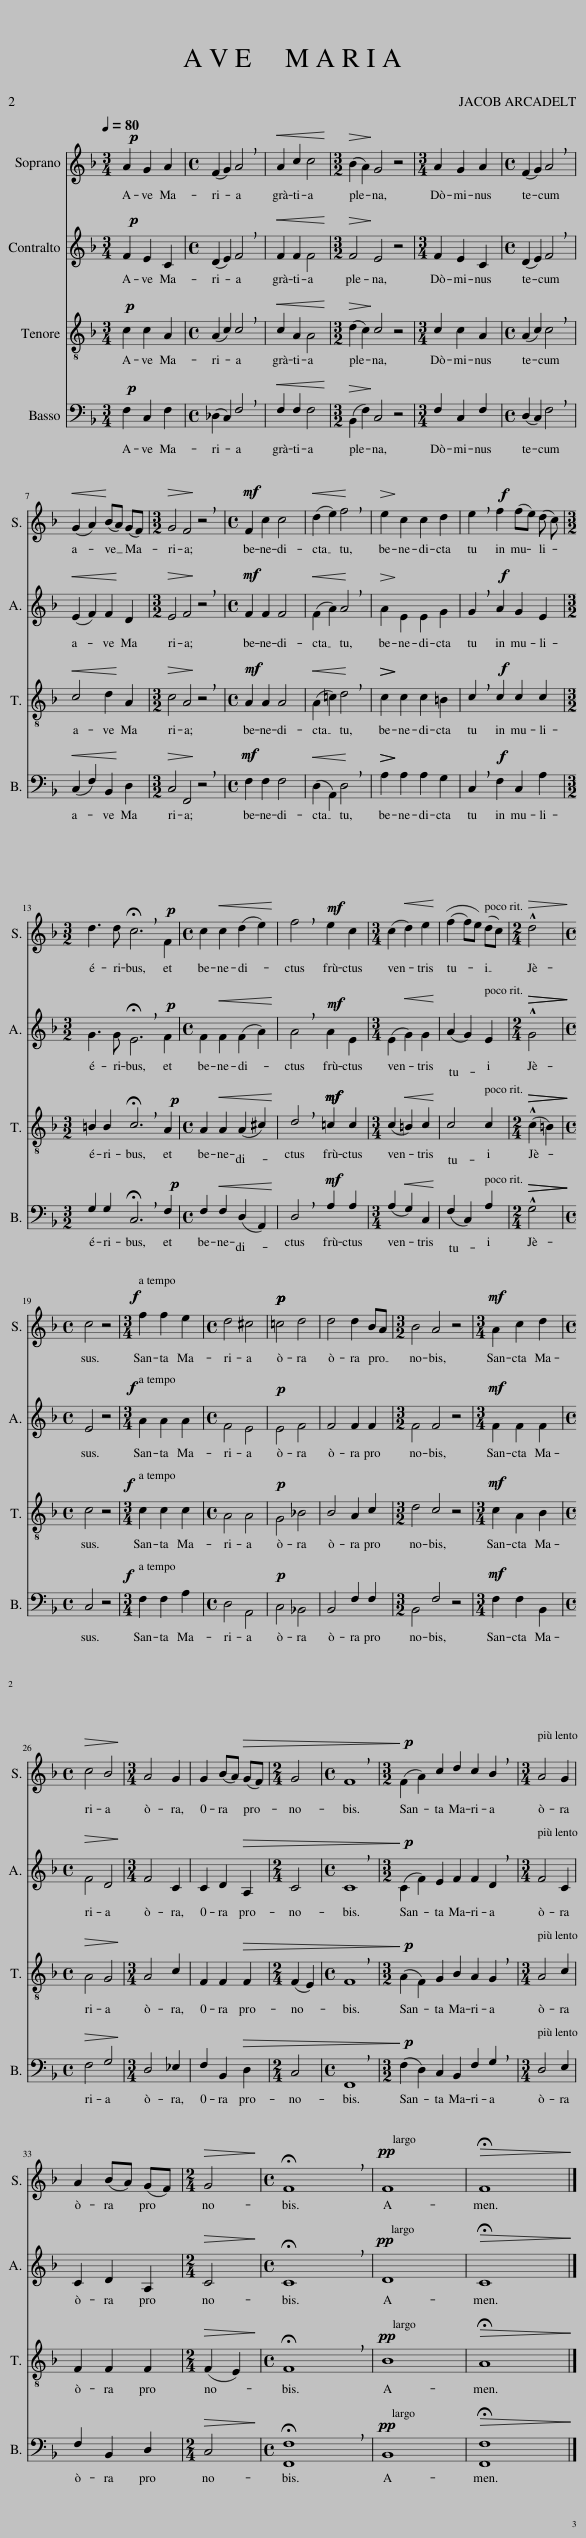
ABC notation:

X:1
%%score 1 2 3 4
L:1/8
Q:1/4=80
M:3/4
I:linebreak $
K:F
V:1 treble
V:2 treble
V:3 treble-8
V:4 bass
V:1
!p! A2 G2 A2 |[M:4/4] (F2 G2) !breath!A4 |!<(! A2 c2 c4!<)! |[M:3/2]!>(! (B2 A2) G4!>)! z4 |[M:3/4] A2 G2 A2 | %5
[M:4/4] (F2 G2) !breath!A4 |$!<(! (G2 A2) (B!<)!A) (GF) |[M:3/2]!>(! G4 F4!>)! !breath!z4 |[M:4/4]!mf! F2 c2 c4 |!<(! (d2 e2)!<)! !breath!f4 | %10
!>(! e2!>)! c2 c2 d2 | !breath!e2!f! f2 (fe) (d c) |$[M:3/2] d3 d !breath!!fermata!c6!p! F2 |[M:4/4] c2!<(! c2 (d2 e2)!<)! | !breath!f4!mf! e2 c2 | %15
[M:3/4] (c2!<(! d2) e2!<)! | ((f2 f)e) (dc) |[M:2/4]!>(! !^!d4!>)! |$[M:4/4] c4 z4 |[M:3/4]!f! f2 f2 e2 | %20
[M:4/4] d4 ^c4 |!p!!p! =c4 d4 | d4 d2 BA |[M:3/2] B4 A4 z4 |[M:3/4]!mf! A2 c2 d2 |$ %25
[M:4/4]!>(! c4 B4!>)! |[M:3/4] A4 G2 | G2 (BA)!>(! (GF) |[M:2/4] G4 |[M:4/4] !breath!F8!>)! | %30
[M:3/2]!p! (F2 A2) c2 d2 c2 !breath!B2 |[M:3/4] A4 G2 |$ A2 (BA) (GF) |[M:2/4]!>(! G4!>)! |[M:4/4] !breath!!fermata!F8 | %35
!pp! F8 |!>(! !fermata!F8!>)! |] %37
V:2
!p! F2 E2 C2 |[M:4/4] (D2 E2) !breath!F4 |!<(! F2 F2 F4!<)! |[M:3/2]!>(! F4 E4!>)! z4 |[M:3/4] F2 E2 C2 | %5
[M:4/4] (D2 E2) !breath!F4 |$!<(! (E2 F2) F2!<)! D2 |[M:3/2]!>(! E4 F4!>)! !breath!z4 |[M:4/4]!mf! F2 F2 F4 |!<(! (F2 A2)!<)! !breath!A4 | %10
!>(! A2!>)! E2 E2 G2 | !breath!G2!f! A2 G2 E2 |$[M:3/2] G3 G !breath!!fermata!E6!p! F2 |[M:4/4] F2!<(! F2 (F2 A2)!<)! | !breath!A4!mf! A2 E2 | %15
[M:3/4] (E2!<(! G2) G2!<)! | (A2 G2) E2 |[M:2/4]!>(!!>(! !^!G4!>)!!>)! |$[M:4/4] E4 z4 |[M:3/4]!f! A2 A2 A2 | %20
[M:4/4] F4 E4 |!p! E4 F4 | F4 F2 F2 |[M:3/2] F4 F4 z4 |[M:3/4]!mf! F2 F2 F2 |$ %25
[M:4/4]!>(! F4 D4!>)! |[M:3/4] F4 C2 | C2 D2!>(! A,2 |[M:2/4] C4 |[M:4/4] !breath!C8!>)! | %30
[M:3/2]!p! (C2 F2) E2 F2 F2 !breath!D2 |[M:3/4] F4 C2 |$ C2 D2 A,2 |[M:2/4]!>(! C4!>)! |[M:4/4] !breath!!fermata!C8 | %35
!pp! D8 |!>(! !fermata!C8!>)! |] %37
V:3
!p! c2 c2 A2 |[M:4/4] (A2 c2) !breath!c4 |!<(! c2 A2 A4!<)! |[M:3/2]!>(! (d2 c2) c4!>)! z4 |[M:3/4] c2 c2 A2 | %5
[M:4/4] (A2 c2) !breath!c4 |$!<(! c4 d2!<)! A2 |[M:3/2]!>(! c4 A4!>)! !breath!z4 |[M:4/4]!mf! A2 A2 A4 |!<(! (A2 =c2)!<)! !breath!d4 | %10
!>(!!>(! c2!>)!!>)! c2 c2 =B2 | !breath!c2!f! c2 c2 c2 |$[M:3/2] =B2 B2 !breath!!fermata!c6!p! A2 |[M:4/4] A2!<(! A2 (A2 ^c2)!<)! | !breath!d4!mf!!mf! =c2 c2 | %15
[M:3/4] (c2!<(! =B2) c2!<)! | c4 c2 |[M:2/4]!>(!!>(! (!^!c2 =B2)!>)!!>)! |$[M:4/4] c4 z4 |[M:3/4]!f! c2 c2 c2 | %20
[M:4/4] A4 A4 |!p! G4 _B4 | B4 A2 c2 |[M:3/2] d4 c4 z4 |[M:3/4]!mf! c2 A2 B2 |$ %25
[M:4/4]!>(! A4 G4!>)! |[M:3/4] A4 c2 | F2 F2!>(! F2 |[M:2/4] (F2 E2) |[M:4/4] !breath!F8!>)! | %30
[M:3/2]!p! (A2 F2) G2 B2 A2 !breath!G2 |[M:3/4] A4 c2 |$ F2 F2 F2 |[M:2/4]!>(! (F2 E2)!>)! |[M:4/4] !breath!!fermata!F8 | %35
!pp! B8 |!>(! !fermata!A8!>)! |] %37
V:4
!p! F,2 C,2 F,2 |[M:4/4] (_D,2 C,2) !breath!F,4 |!<(! F,2 F,2 F,4!<)! |[M:3/2]!>(! (B,,2 F,2) C,4!>)! z4 |[M:3/4] F,2 C,2 F,2 | %5
[M:4/4] (D,2 C,2) !breath!F,4 |$!<(! (C,2 F,2) B,,2!<)! D,2 |[M:3/2]!>(! C,4 F,,4!>)! !breath!z4 |[M:4/4]!mf! F,2 F,2 F,4 |!<(! (D,2 A,,2)!<)! !breath!D,4 | %10
!>(!!>(! A,2!>)!!>)! A,2 A,2 G,2 | !breath!C,2!f! F,2 C,2 A,2 |$[M:3/2] G,2 G,2 !breath!!fermata!C,6!p! F,2 |[M:4/4] F,2!<(! F,2 (D,2 A,,2)!<)! | !breath!D,4!mf! A,2 A,2 | %15
[M:3/4] (A,2!<(! G,2) C,2!<)! | (F,2 C,2) A,2 |[M:2/4]!>(!!>(! !^!G,4!>)!!>)! |$[M:4/4] C,4 z4 |[M:3/4]!f! F,2 F,2 A,2 | %20
[M:4/4] D,4 A,,4 |!p! C,4 _B,,4 | B,,4 F,2 F,2 |[M:3/2] B,,4 F,4 z4 |[M:3/4]!mf! F,2 F,2 B,,2 |$ %25
[M:4/4]!>(! F,4 G,4!>)! |[M:3/4] D,4 _E,2 | F,2 B,,2!>(! D,2 |[M:2/4] C,4 |[M:4/4] !breath!F,,8!>)! | %30
[M:3/2]!p! (F,2 D,2) C,2 B,,2 F,2 !breath!G,2 |[M:3/4] D,4 E,2 |$ F,2 B,,2 D,2 |[M:2/4]!>(! C,4!>)! |[M:4/4] !breath!!fermata![F,,F,]8 | %35
!pp! B,,8 |!>(! !fermata![F,,F,]8!>)! |] %37
